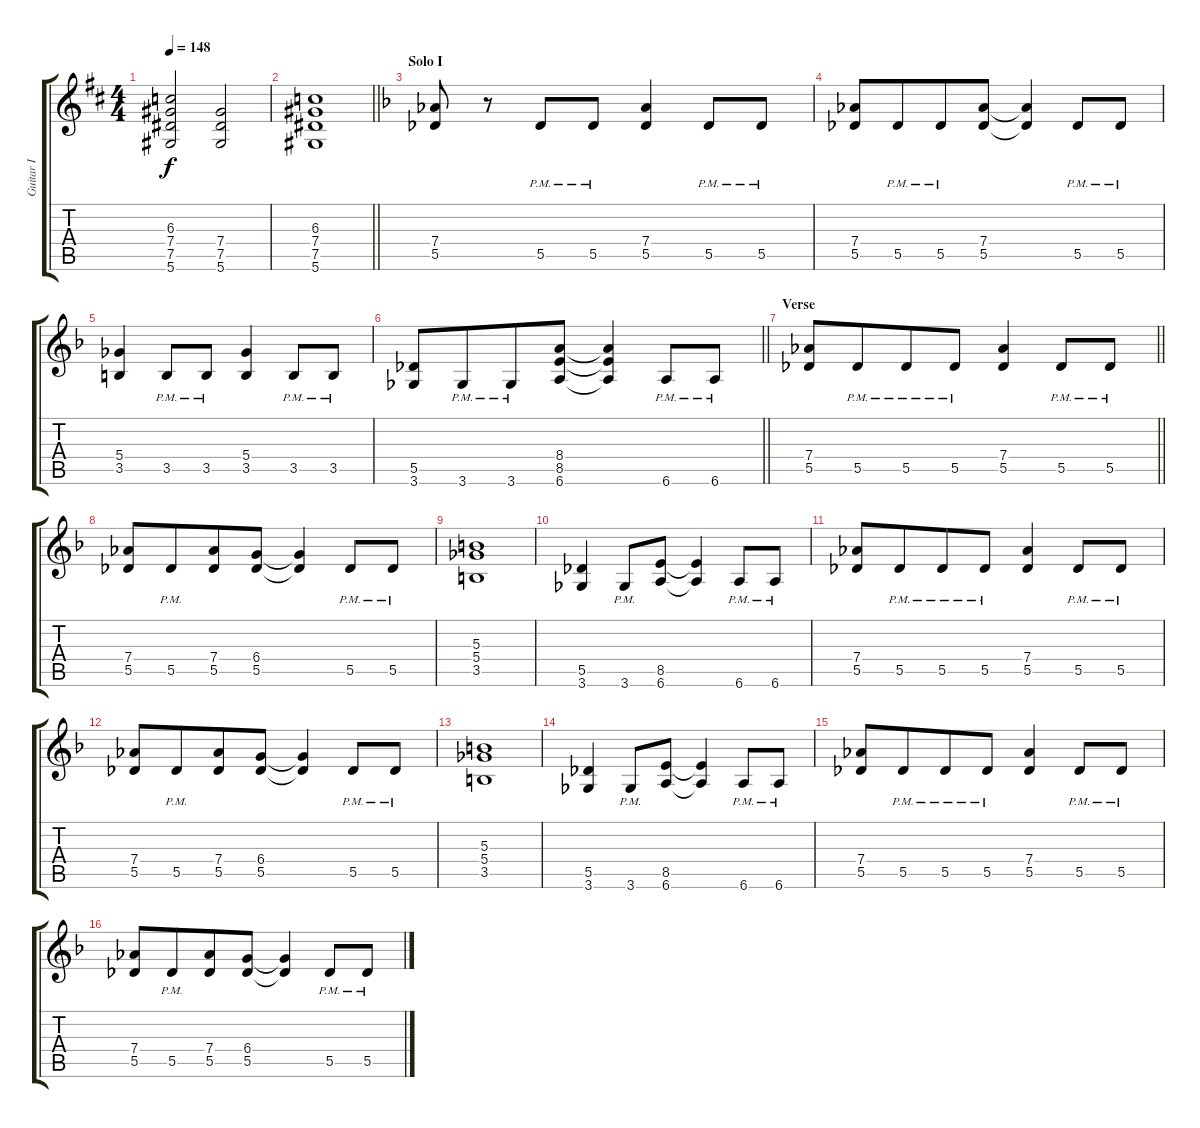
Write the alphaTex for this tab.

\track ("Guitar I" "Guitar I") {instrument distortionguitar}
\staff {score tabs}
\tuning (Eb4 Bb3 Gb3 Db3 Ab2 Eb2) {hide}
\ts (4 4)
\tempo 148
\clef g2
\ks bminor
(6.3 7.4 7.5 5.6).2{dy f} (7.4 7.5 5.6).2 |
\barLineRight lightlight
(6.3 7.4 7.5 5.6).1 |
\section ("" "Solo I")
\ks dminor
(7.4 5.5).8 r.8 5.5{pm}.8 5.5{pm}.8 (7.4 5.5).4 5.5{pm}.8 5.5{pm}.8 |
(7.4 5.5).8 5.5{pm}.8{beam merge} 5.5{pm}.8 (7.4 5.5).8 (7.4{t} 5.5{t}).4 5.5{pm}.8 5.5{pm}.8 |
(5.4 3.5).4 3.5{pm}.8 3.5{pm}.8 (5.4 3.5).4 3.5{pm}.8 3.5{pm}.8 |
\barLineRight lightlight
(5.5 3.6).8 3.6{pm}.8{beam merge} 3.6{pm}.8 (8.4 8.5 6.6).8 (8.4{t} 8.5{t} 6.6{t}).4 6.6{pm}.8 6.6{pm}.8 |
\section ("" "Verse")
\barLineRight lightlight
(7.4 5.5).8 5.5{pm}.8{beam merge} 5.5{pm}.8 5.5{pm}.8 (7.4 5.5).4 5.5{pm}.8 5.5{pm}.8 |
(7.4 5.5).8 5.5{pm}.8{beam merge} (7.4 5.5).8 (6.4 5.5).8 (6.4{t} 5.5{t}).4 5.5{pm}.8 5.5{pm}.8 |
(5.3 5.4 3.5).1 |
(5.5 3.6).4 3.6{pm}.8 (8.5 6.6).8 (8.5{t} 6.6{t}).4 6.6{pm}.8 6.6{pm}.8 |
(7.4 5.5).8 5.5{pm}.8{beam merge} 5.5{pm}.8 5.5{pm}.8 (7.4 5.5).4 5.5{pm}.8 5.5{pm}.8 |
(7.4 5.5).8 5.5{pm}.8{beam merge} (7.4 5.5).8 (6.4 5.5).8 (6.4{t} 5.5{t}).4 5.5{pm}.8 5.5{pm}.8 |
(5.3 5.4 3.5).1 |
(5.5 3.6).4 3.6{pm}.8 (8.5 6.6).8 (8.5{t} 6.6{t}).4 6.6{pm}.8 6.6{pm}.8 |
(7.4 5.5).8 5.5{pm}.8{beam merge} 5.5{pm}.8 5.5{pm}.8 (7.4 5.5).4 5.5{pm}.8 5.5{pm}.8 |
(7.4 5.5).8 5.5{pm}.8{beam merge} (7.4 5.5).8 (6.4 5.5).8 (6.4{t} 5.5{t}).4 5.5{pm}.8 5.5{pm}.8
